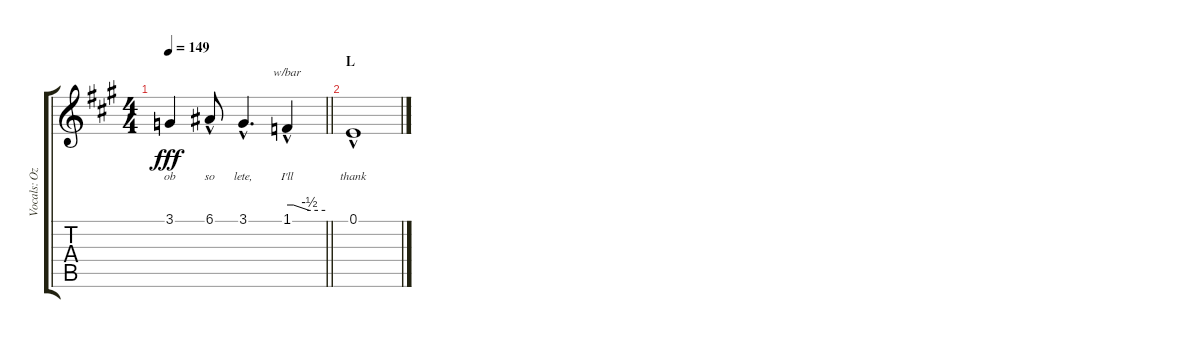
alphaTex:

\track ("Vocals: Ozzy" "Vocals: Oz") {instrument lead2sawtooth}
\staff {score tabs}
\tuning (E4 B3 G3 D3 A2 E2) {hide}
\ts (4 4)
\tempo 149
\clef g2
\barLineRight lightlight
\ks a
3.1{t}.4{lyrics (0 "ob") lyrics (1 "") lyrics (2 "") lyrics (3 "") lyrics (4 "") dy fff} 6.1{hac}.8{lyrics (0 "so") lyrics (1 "") lyrics (2 "") lyrics (3 "") lyrics (4 "")} 3.1{hac}.4{d lyrics (0 "lete,") lyrics (1 "") lyrics (2 "") lyrics (3 "") lyrics (4 "")} 1.1{hac}.4{tbe (custom default 0 0 10 0 35 -2 60 -2) lyrics (0 "I'll") lyrics (1 "") lyrics (2 "") lyrics (3 "") lyrics (4 "")} |
\section ("" "L")
0.1{hac}.1{lyrics (0 "thank") lyrics (1 "") lyrics (2 "") lyrics (3 "") lyrics (4 "")}
